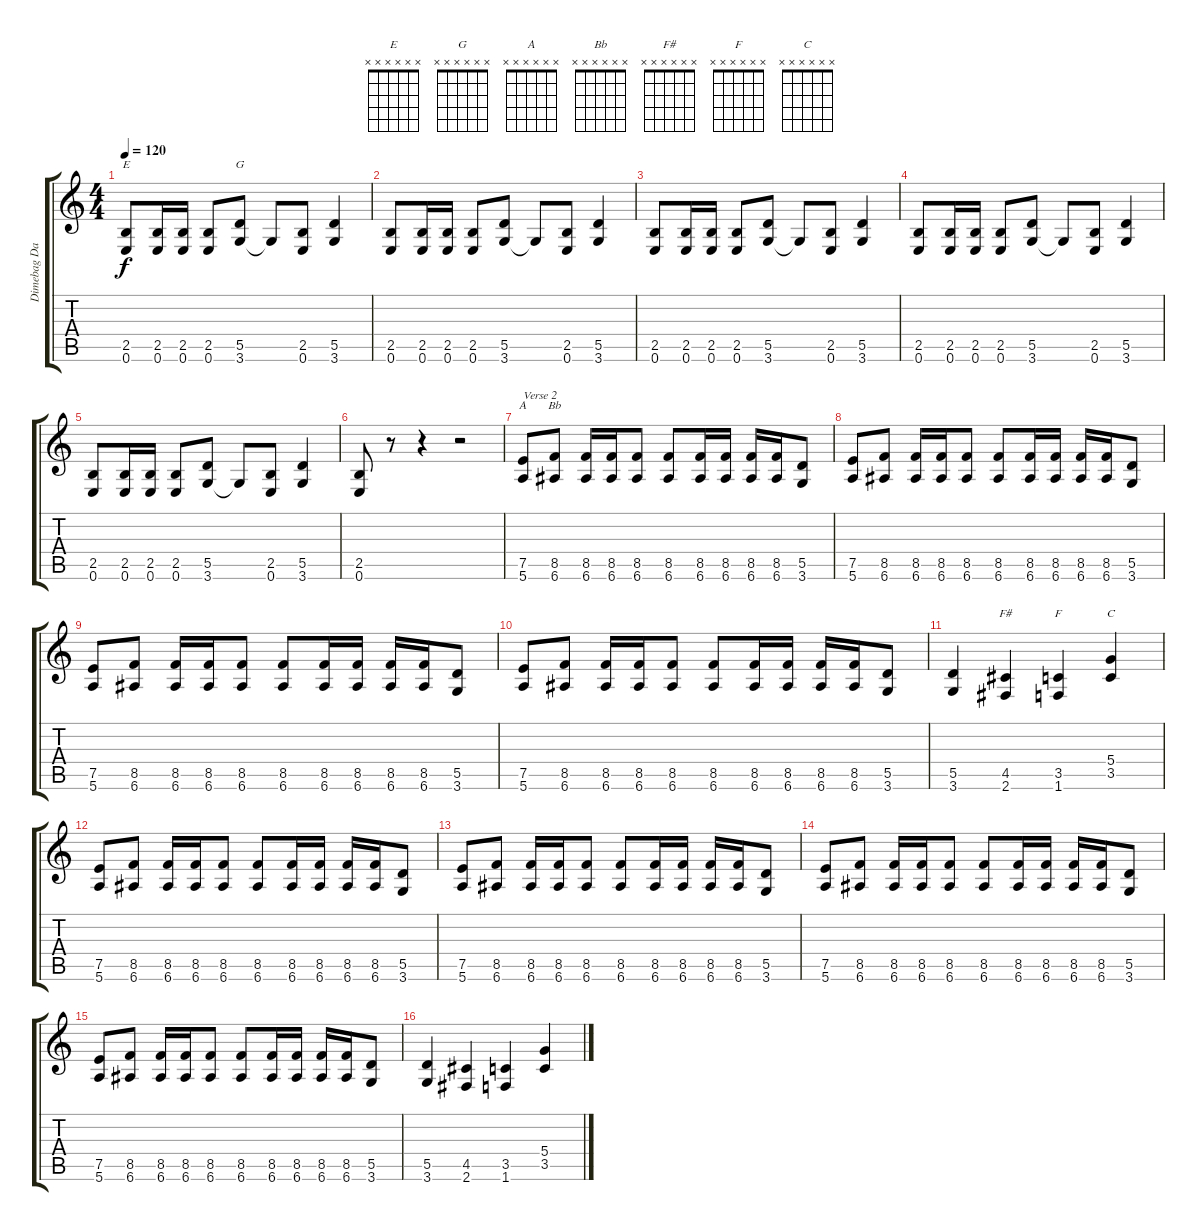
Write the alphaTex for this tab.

\track ("Dimebag Darrell" "Dimebag Da") {instrument overdrivenguitar}
\staff {score tabs}
\tuning (E4 B3 G3 D3 A2 E2) {hide}
\chord ("E" x x x x x x) {firstfret 0}
\chord ("G" x x x x x x) {firstfret 0}
\chord ("A" x x x x x x) {firstfret 0}
\chord ("Bb" x x x x x x) {firstfret 0}
\chord ("F#" x x x x x x) {firstfret 0}
\chord ("F" x x x x x x) {firstfret 0}
\chord ("C" x x x x x x) {firstfret 0}
\ts (4 4)
\tempo 120
\clef g2
\ks c
(2.5 0.6).8{ch "E" dy f} (2.5 0.6).16 (2.5 0.6).16 (2.5 0.6).8 (5.5 3.6).8{ch "G"} 3.6{t}.8 (2.5 0.6).8 (5.5 3.6).4 |
(2.5 0.6).8 (2.5 0.6).16 (2.5 0.6).16 (2.5 0.6).8 (5.5 3.6).8 3.6{t}.8 (2.5 0.6).8 (5.5 3.6).4 |
(2.5 0.6).8 (2.5 0.6).16 (2.5 0.6).16 (2.5 0.6).8 (5.5 3.6).8 3.6{t}.8 (2.5 0.6).8 (5.5 3.6).4 |
(2.5 0.6).8 (2.5 0.6).16 (2.5 0.6).16 (2.5 0.6).8 (5.5 3.6).8 3.6{t}.8 (2.5 0.6).8 (5.5 3.6).4 |
(2.5 0.6).8 (2.5 0.6).16 (2.5 0.6).16 (2.5 0.6).8 (5.5 3.6).8 3.6{t}.8 (2.5 0.6).8 (5.5 3.6).4 |
(2.5 0.6).8 r.8 r.4 r.2 |
(7.5 5.6).8{ch "A" txt "Verse 2"} (8.5 6.6).8{ch "Bb"} (8.5 6.6).16 (8.5 6.6).16 (8.5 6.6).8 (8.5 6.6).8 (8.5 6.6).16 (8.5 6.6).16 (8.5 6.6).16 (8.5 6.6).16 (5.5 3.6).8 |
(7.5 5.6).8 (8.5 6.6).8 (8.5 6.6).16 (8.5 6.6).16 (8.5 6.6).8 (8.5 6.6).8 (8.5 6.6).16 (8.5 6.6).16 (8.5 6.6).16 (8.5 6.6).16 (5.5 3.6).8 |
(7.5 5.6).8 (8.5 6.6).8 (8.5 6.6).16 (8.5 6.6).16 (8.5 6.6).8 (8.5 6.6).8 (8.5 6.6).16 (8.5 6.6).16 (8.5 6.6).16 (8.5 6.6).16 (5.5 3.6).8 |
(7.5 5.6).8 (8.5 6.6).8 (8.5 6.6).16 (8.5 6.6).16 (8.5 6.6).8 (8.5 6.6).8 (8.5 6.6).16 (8.5 6.6).16 (8.5 6.6).16 (8.5 6.6).16 (5.5 3.6).8 |
(5.5 3.6).4 (4.5 2.6).4{ch "F#"} (3.5 1.6).4{ch "F"} (5.4 3.5).4{ch "C"} |
(7.5 5.6).8 (8.5 6.6).8 (8.5 6.6).16 (8.5 6.6).16 (8.5 6.6).8 (8.5 6.6).8 (8.5 6.6).16 (8.5 6.6).16 (8.5 6.6).16 (8.5 6.6).16 (5.5 3.6).8 |
(7.5 5.6).8 (8.5 6.6).8 (8.5 6.6).16 (8.5 6.6).16 (8.5 6.6).8 (8.5 6.6).8 (8.5 6.6).16 (8.5 6.6).16 (8.5 6.6).16 (8.5 6.6).16 (5.5 3.6).8 |
(7.5 5.6).8 (8.5 6.6).8 (8.5 6.6).16 (8.5 6.6).16 (8.5 6.6).8 (8.5 6.6).8 (8.5 6.6).16 (8.5 6.6).16 (8.5 6.6).16 (8.5 6.6).16 (5.5 3.6).8 |
(7.5 5.6).8 (8.5 6.6).8 (8.5 6.6).16 (8.5 6.6).16 (8.5 6.6).8 (8.5 6.6).8 (8.5 6.6).16 (8.5 6.6).16 (8.5 6.6).16 (8.5 6.6).16 (5.5 3.6).8 |
(5.5 3.6).4 (4.5 2.6).4 (3.5 1.6).4 (5.4 3.5).4
